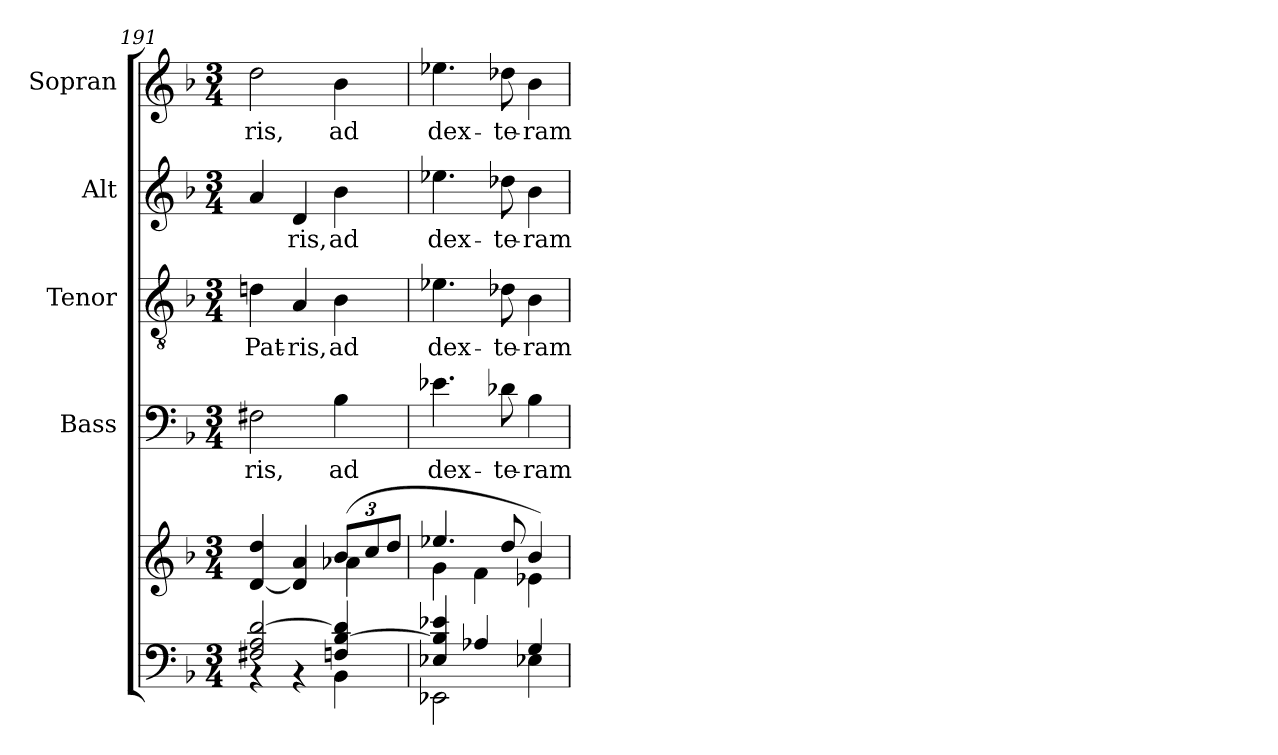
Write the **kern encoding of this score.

**kern	**kern	**kern	**text	**kern	**text	**kern	**text	**kern	**text
*part5	*part5	*part4	*part4	*part3	*part3	*part2	*part2	*part1	*part1
*staff6	*staff5	*staff4	*staff4	*staff3	*staff3	*staff2	*staff2	*staff1	*staff1
*	*	*I"Bass	*	*I"Tenor	*	*I"Alt	*	*I"Sopran	*
*	*	*I'B.	*	*I'T.	*	*I'A.	*	*I'S.	*
*clefF4	*clefG2	*clefF4	*	*clefGv2	*	*clefG2	*	*clefG2	*
*k[b-]	*k[b-]	*k[b-]	*	*k[b-]	*	*k[b-]	*	*k[b-]	*
*F:	*F:	*F:	*	*F:	*	*F:	*	*F:	*
*M3/4	*M3/4	*M3/4	*	*M3/4	*	*M3/4	*	*M3/4	*
=191	=191	=191	=191	=191	=191	=191	=191	=191	=191
*^	*^	*	*	*	*	*	*	*	*
!	!	!	!	!	!LO:LY:b	!	!LO:LY:b	!	!	!	!LO:LY:b
2F#X/ 2A/ [>2d/	4rAA	[>4d/ 4dd/	2ryy	2F#X\	-ris,	4dn\	Pat-	4a/	.	2dd\	-ris,
!	!	!	!	!	!	!	!LO:LY:b	!	!LO:LY:b	!	!
.	4rAA	4d/] 4a/	.	.	.	4A/	-ris,	4d/	-ris,	.	.
!	!	!	!	!	!LO:LY:b	!	!LO:LY:b	!	!LO:LY:b	!	!LO:LY:b
4Fn/ [>4B-/ 4d/]	4BB-\	(>12b-/L	4a-X\	4B-\	ad	4B-\	ad	4b-\	ad	4b-\	ad
.	.	12cc/	.	.	.	.	.	.	.	.	.
.	.	12dd/J	.	.	.	.	.	.	.	.	.
=192	=192	=192	=192	=192	=192	=192	=192	=192	=192	=192	=192
!	!	!	!	!	!LO:LY:b	!	!LO:LY:b	!	!LO:LY:b	!	!LO:LY:b
4E-X/ 4B-/] 4e-X/	2EE-X\	4.ee-X/	4g\	4.e-X\	dex-	4.e-X\	dex-	4.ee-X\	dex-	4.ee-X\	dex-
4A-X/	.	.	4f\	.	.	.	.	.	.	.	.
!	!	!	!	!	!LO:LY:b	!	!LO:LY:b	!	!LO:LY:b	!	!LO:LY:b
.	.	8dd/	.	8d-X\	-te-	8d-X\	-te-	8dd-X\	-te-	8dd-X\	-te-
!	!	!	!	!	!LO:LY:b	!	!LO:LY:b	!	!LO:LY:b	!	!LO:LY:b
4G/	4E-X\	4b-/)	4e-X\	4B-\	-ram	4B-\	-ram	4b-\	-ram	4b-\	-ram
*v	*v	*	*	*	*	*	*	*	*	*	*
*	*v	*v	*	*	*	*	*	*	*	*
=	=	=	=	=	=	=	=	=	=
*-	*-	*-	*-	*-	*-	*-	*-	*-	*-
